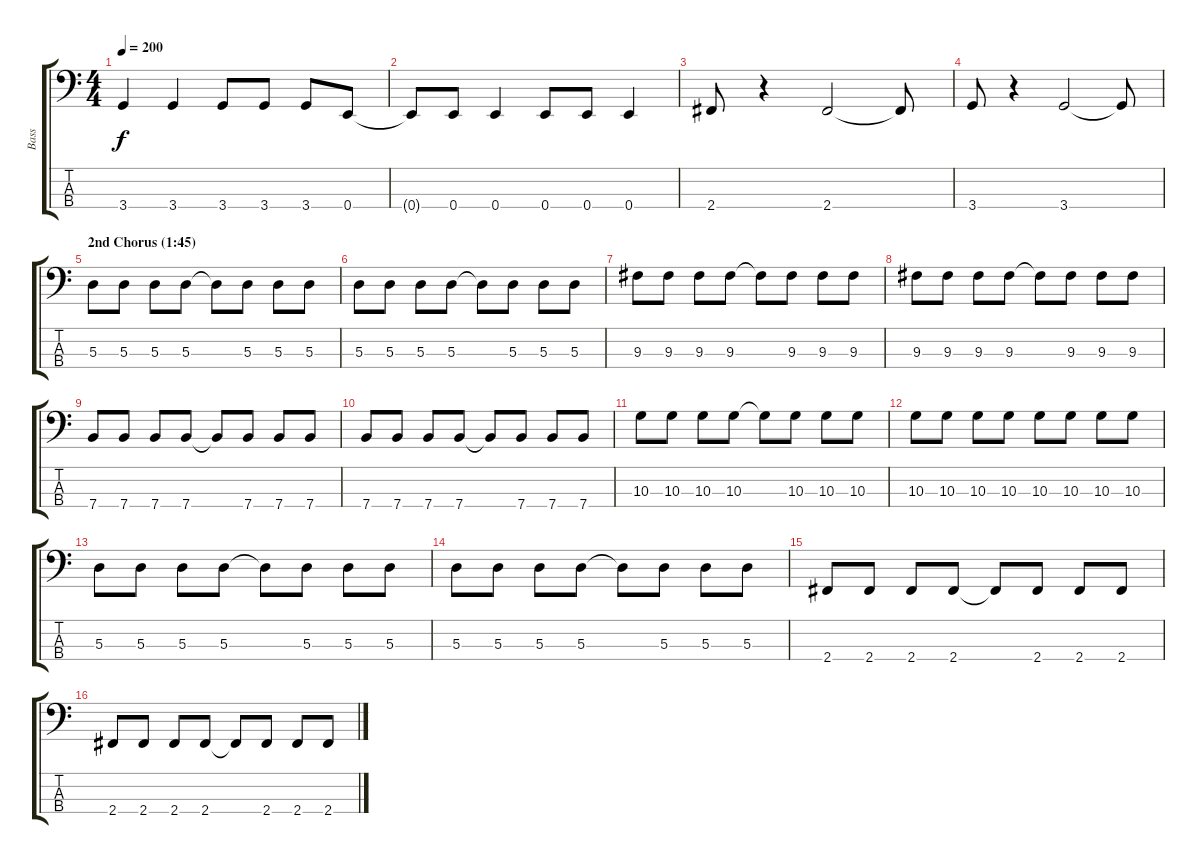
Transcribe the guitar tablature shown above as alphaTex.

\track ("Bass" "Bass") {instrument electricbassfinger}
\staff {score tabs}
\tuning (G2 D2 A1 E1) {hide}
\ts (4 4)
\tempo 200
\clef f4
\ks c
3.4.4{dy f} 3.4.4 3.4.8 3.4.8 3.4.8 0.4.8 |
0.4{t}.8 0.4.8 0.4.4 0.4.8 0.4.8 0.4.4 |
2.4.8 r.4 2.4.2 2.4{t}.8 |
3.4.8 r.4 3.4.2 3.4{t}.8 |
\section ("" "2nd Chorus (1:45)")
5.3.8 5.3.8 5.3.8 5.3.8 5.3{t}.8 5.3.8 5.3.8 5.3.8 |
5.3.8 5.3.8 5.3.8 5.3.8 5.3{t}.8 5.3.8 5.3.8 5.3.8 |
9.3.8 9.3.8 9.3.8 9.3.8 9.3{t}.8 9.3.8 9.3.8 9.3.8 |
9.3.8 9.3.8 9.3.8 9.3.8 9.3{t}.8 9.3.8 9.3.8 9.3.8 |
7.4.8 7.4.8 7.4.8 7.4.8 7.4{t}.8 7.4.8 7.4.8 7.4.8 |
7.4.8 7.4.8 7.4.8 7.4.8 7.4{t}.8 7.4.8 7.4.8 7.4.8 |
10.3.8 10.3.8 10.3.8 10.3.8 10.3{t}.8 10.3.8 10.3.8 10.3.8 |
10.3.8 10.3.8 10.3.8 10.3.8 10.3.8 10.3.8 10.3.8 10.3.8 |
5.3.8 5.3.8 5.3.8 5.3.8 5.3{t}.8 5.3.8 5.3.8 5.3.8 |
5.3.8 5.3.8 5.3.8 5.3.8 5.3{t}.8 5.3.8 5.3.8 5.3.8 |
2.4.8 2.4.8 2.4.8 2.4.8 2.4{t}.8 2.4.8 2.4.8 2.4.8 |
2.4.8 2.4.8 2.4.8 2.4.8 2.4{t}.8 2.4.8 2.4.8 2.4.8
